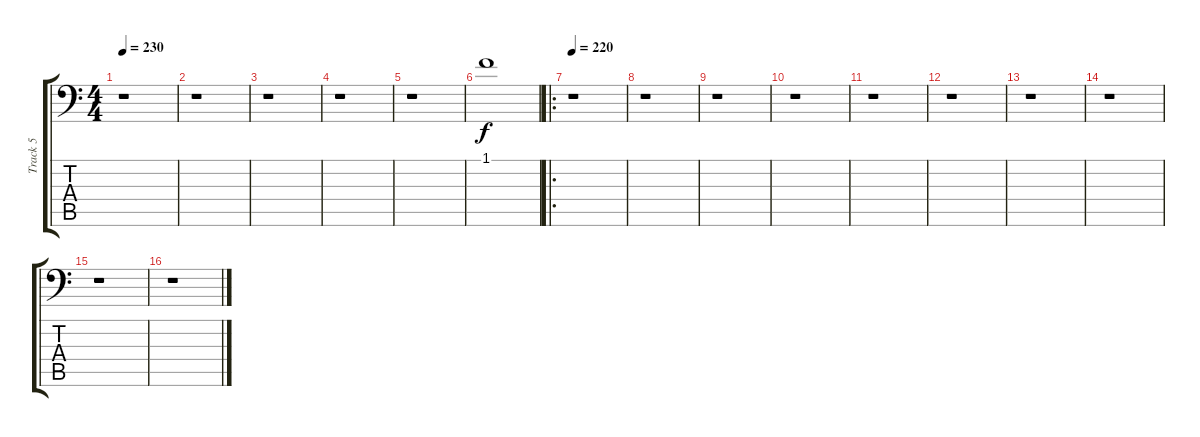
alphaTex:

\track ("Track 5" "Track 5") {instrument reversecymbal}
\staff {score tabs}
\tuning (E4 B3 G3 D3 C-1 C-1) {hide}
\ts (4 4)
\tempo 230
\clef f4
\ks c
r.1{dy f} |
r.1 |
r.1 |
r.1 |
r.1 |
1.1.1 |
\ro
\tempo 220
r.1 |
r.1 |
r.1 |
r.1 |
r.1 |
r.1 |
r.1 |
r.1 |
r.1 |
r.1
